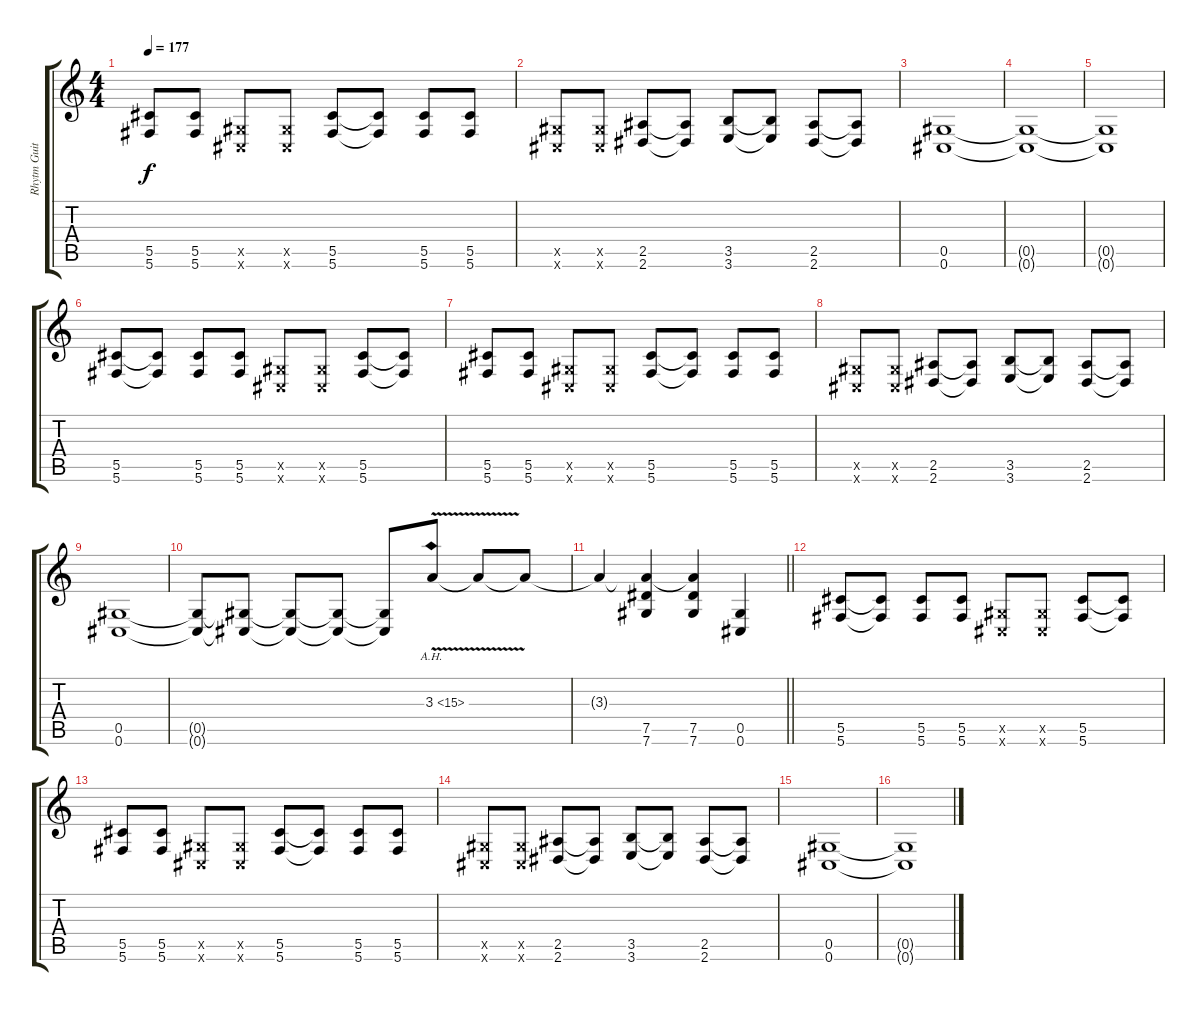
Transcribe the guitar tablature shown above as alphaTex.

\track ("Rhytm Guitar [L]" "Rhytm Guit") {instrument distortionguitar}
\staff {score tabs}
\tuning (Eb4 Bb3 Gb3 Db3 Ab2 Db2) {hide}
\ts (4 4)
\tempo 177
\clef g2
\ks c
(5.5 5.6).8{dy f} (5.5 5.6).8 (0.5{x} 0.6{x}).8 (0.5{x} 0.6{x}).8 (5.5 5.6).8 (5.5{t} 5.6{t}).8 (5.5 5.6).8 (5.5 5.6).8 |
(0.5{x} 0.6{x}).8 (0.5{x} 0.6{x}).8 (2.5 2.6).8 (2.5{t} 2.6{t}).8 (3.5 3.6).8 (3.5{t} 3.6{t}).8 (2.5 2.6).8 (2.5{t} 2.6{t}).8 |
(0.5 0.6).1 |
(0.5{t} 0.6{t}).1 |
(0.5{t} 0.6{t}).1 |
(5.5 5.6).8 (5.5{t} 5.6{t}).8 (5.5 5.6).8 (5.5 5.6).8 (0.5{x} 0.6{x}).8 (0.5{x} 0.6{x}).8 (5.5 5.6).8 (5.5{t} 5.6{t}).8 |
(5.5 5.6).8 (5.5 5.6).8 (0.5{x} 0.6{x}).8 (0.5{x} 0.6{x}).8 (5.5 5.6).8 (5.5{t} 5.6{t}).8 (5.5 5.6).8 (5.5 5.6).8 |
(0.5{x} 0.6{x}).8 (0.5{x} 0.6{x}).8 (2.5 2.6).8 (2.5{t} 2.6{t}).8 (3.5 3.6).8 (3.5{t} 3.6{t}).8 (2.5 2.6).8 (2.5{t} 2.6{t}).8 |
(0.5 0.6).1 |
(0.5{t} 0.6{t}).8 (0.5{t} 0.6{t}).8 (0.5{t} 0.6{t}).8 (0.5{t} 0.6{t}).8 (0.5{t} 0.6{t}).8 3.3{ah 12 v}.8 3.3{t}.8 3.3{t}.8 |
\barLineRight lightlight
3.3{t}.4 (3.3{t} 7.5 7.6).4 (3.3{t} 7.5 7.6).4 (0.5 0.6).4 |
(5.5 5.6).8 (5.5{t} 5.6{t}).8 (5.5 5.6).8 (5.5 5.6).8 (0.5{x} 0.6{x}).8 (0.5{x} 0.6{x}).8 (5.5 5.6).8 (5.5{t} 5.6{t}).8 |
(5.5 5.6).8 (5.5 5.6).8 (0.5{x} 0.6{x}).8 (0.5{x} 0.6{x}).8 (5.5 5.6).8 (5.5{t} 5.6{t}).8 (5.5 5.6).8 (5.5 5.6).8 |
(0.5{x} 0.6{x}).8 (0.5{x} 0.6{x}).8 (2.5 2.6).8 (2.5{t} 2.6{t}).8 (3.5 3.6).8 (3.5{t} 3.6{t}).8 (2.5 2.6).8 (2.5{t} 2.6{t}).8 |
(0.5 0.6).1 |
(0.5{t} 0.6{t}).1
